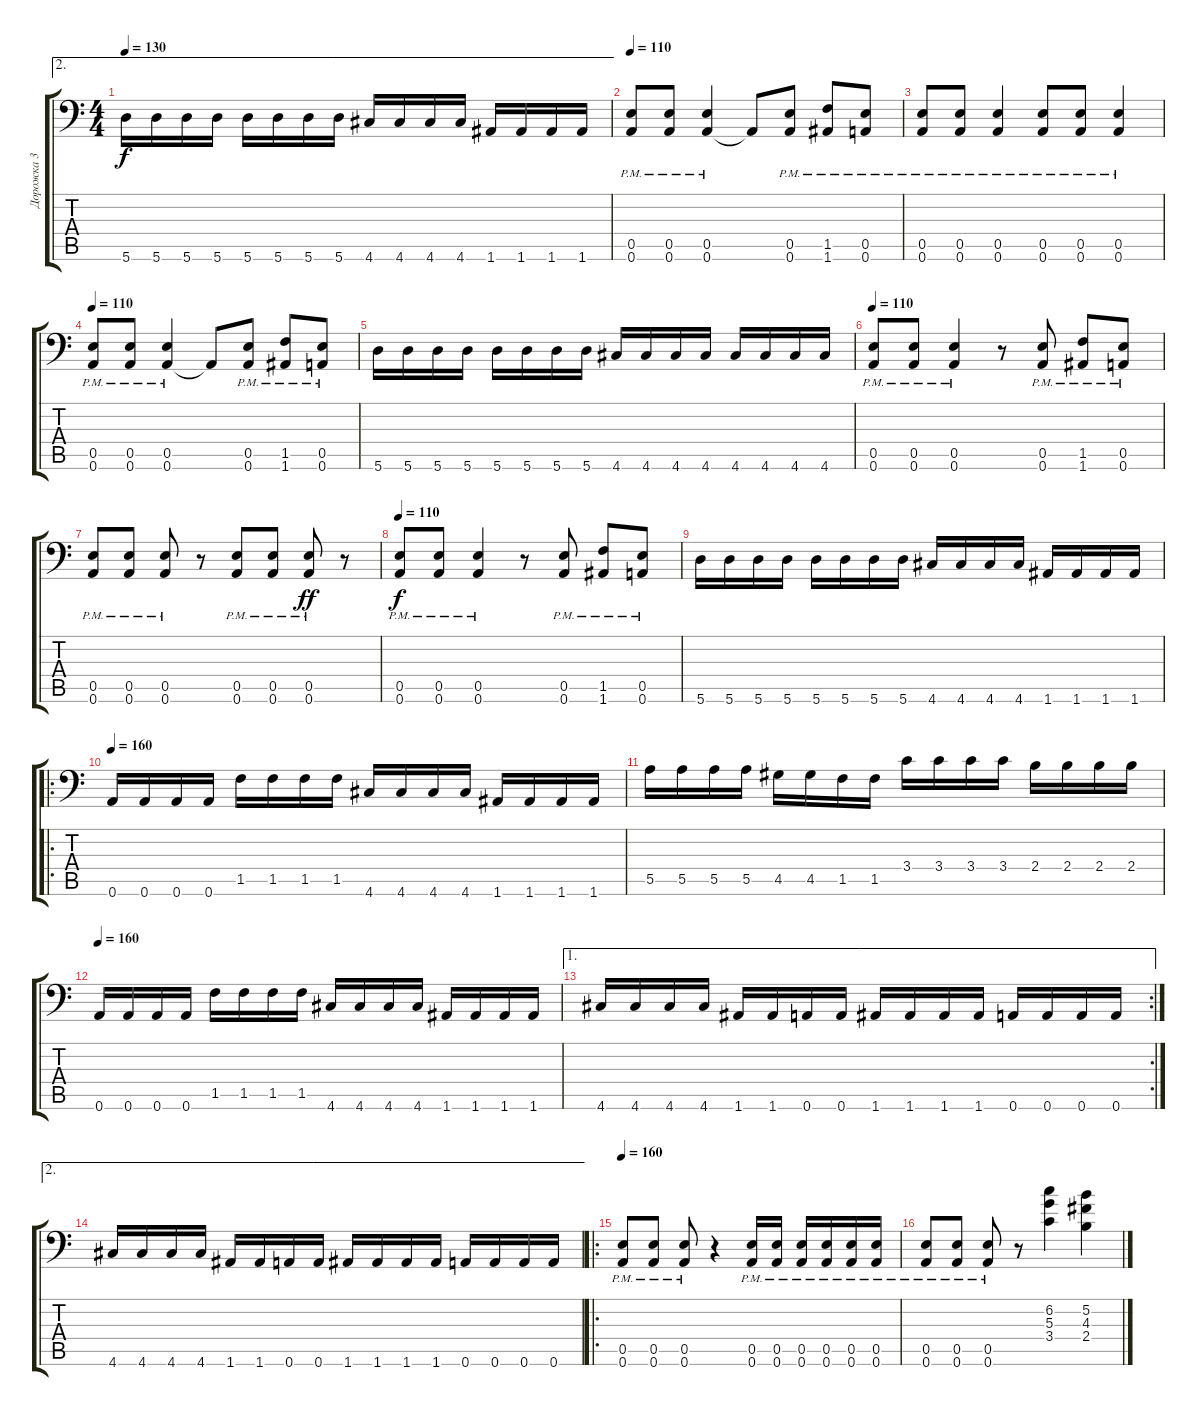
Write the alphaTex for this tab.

\track ("Дорожка 3" "Дорожка 3") {instrument distortionguitar}
\staff {score tabs}
\tuning (B3 Gb3 D3 A2 E2 A1) {hide}
\ae 2
\ts (4 4)
\tempo 130
\clef f4
\ks c
5.6.16{dy f} 5.6.16 5.6.16 5.6.16 5.6.16 5.6.16 5.6.16 5.6.16 4.6.16 4.6.16 4.6.16 4.6.16 1.6.16 1.6.16 1.6.16 1.6.16 |
\tempo 110
(0.5{pm} 0.6{pm}).8 (0.5{pm} 0.6{pm}).8 (0.5{pm} 0.6{pm}).4 0.6{t}.8 (0.5{pm} 0.6{pm}).8 (1.5{pm} 1.6{pm}).8 (0.5{pm} 0.6{pm}).8 |
(0.5{pm} 0.6{pm}).8 (0.5{pm} 0.6{pm}).8 (0.5{pm} 0.6{pm}).4 (0.5{pm} 0.6{pm}).8 (0.5{pm} 0.6{pm}).8 (0.5{pm} 0.6{pm}).4 |
\tempo 110
(0.5{pm} 0.6{pm}).8 (0.5{pm} 0.6{pm}).8 (0.5{pm} 0.6{pm}).4 0.6{t}.8 (0.5{pm} 0.6{pm}).8 (1.5{pm} 1.6{pm}).8 (0.5{pm} 0.6{pm}).8 |
5.6.16 5.6.16 5.6.16 5.6.16 5.6.16 5.6.16 5.6.16 5.6.16 4.6.16 4.6.16 4.6.16 4.6.16 4.6.16 4.6.16 4.6.16 4.6.16 |
\tempo 110
(0.5{pm} 0.6{pm}).8 (0.5{pm} 0.6{pm}).8 (0.5{pm} 0.6{pm}).4 r.8 (0.5{pm} 0.6{pm}).8 (1.5{pm} 1.6{pm}).8 (0.5{pm} 0.6{pm}).8 |
(0.5{pm} 0.6{pm}).8 (0.5{pm} 0.6{pm}).8 (0.5{pm} 0.6{pm}).8 r.8 (0.5{pm} 0.6{pm}).8 (0.5{pm} 0.6{pm}).8 (0.5{pm} 0.6{pm}).8{dy ff} r.8 |
\tempo 110
(0.5{pm} 0.6{pm}).8{dy f} (0.5{pm} 0.6{pm}).8 (0.5{pm} 0.6{pm}).4 r.8 (0.5{pm} 0.6{pm}).8 (1.5{pm} 1.6{pm}).8 (0.5{pm} 0.6{pm}).8 |
5.6.16 5.6.16 5.6.16 5.6.16 5.6.16 5.6.16 5.6.16 5.6.16 4.6.16 4.6.16 4.6.16 4.6.16 1.6.16 1.6.16 1.6.16 1.6.16 |
\ro
\tempo 160
0.6.16 0.6.16 0.6.16 0.6.16 1.5.16 1.5.16 1.5.16 1.5.16 4.6.16 4.6.16 4.6.16 4.6.16 1.6.16 1.6.16 1.6.16 1.6.16 |
5.5.16 5.5.16 5.5.16 5.5.16 4.5.16 4.5.16 1.5.16 1.5.16 3.4.16 3.4.16 3.4.16 3.4.16 2.4.16 2.4.16 2.4.16 2.4.16 |
\tempo 160
0.6.16 0.6.16 0.6.16 0.6.16 1.5.16 1.5.16 1.5.16 1.5.16 4.6.16 4.6.16 4.6.16 4.6.16 1.6.16 1.6.16 1.6.16 1.6.16 |
\ae 1
\rc 2
4.6.16 4.6.16 4.6.16 4.6.16 1.6.16 1.6.16 0.6.16 0.6.16 1.6.16 1.6.16 1.6.16 1.6.16 0.6.16 0.6.16 0.6.16 0.6.16 |
\ae 2
4.6.16 4.6.16 4.6.16 4.6.16 1.6.16 1.6.16 0.6.16 0.6.16 1.6.16 1.6.16 1.6.16 1.6.16 0.6.16 0.6.16 0.6.16 0.6.16 |
\ro
\tempo 160
(0.5{pm} 0.6{pm}).8 (0.5{pm} 0.6{pm}).8 (0.5{pm} 0.6{pm}).8 r.4 (0.5{pm} 0.6{pm}).16 (0.5{pm} 0.6{pm}).16 (0.5{pm} 0.6{pm}).16 (0.5{pm} 0.6{pm}).16 (0.5{pm} 0.6{pm}).16 (0.5{pm} 0.6{pm}).16 |
(0.5{pm} 0.6{pm}).8 (0.5{pm} 0.6{pm}).8 (0.5{pm} 0.6{pm}).8 r.8 (6.2 5.3 3.4).4 (5.2 4.3 2.4).4
